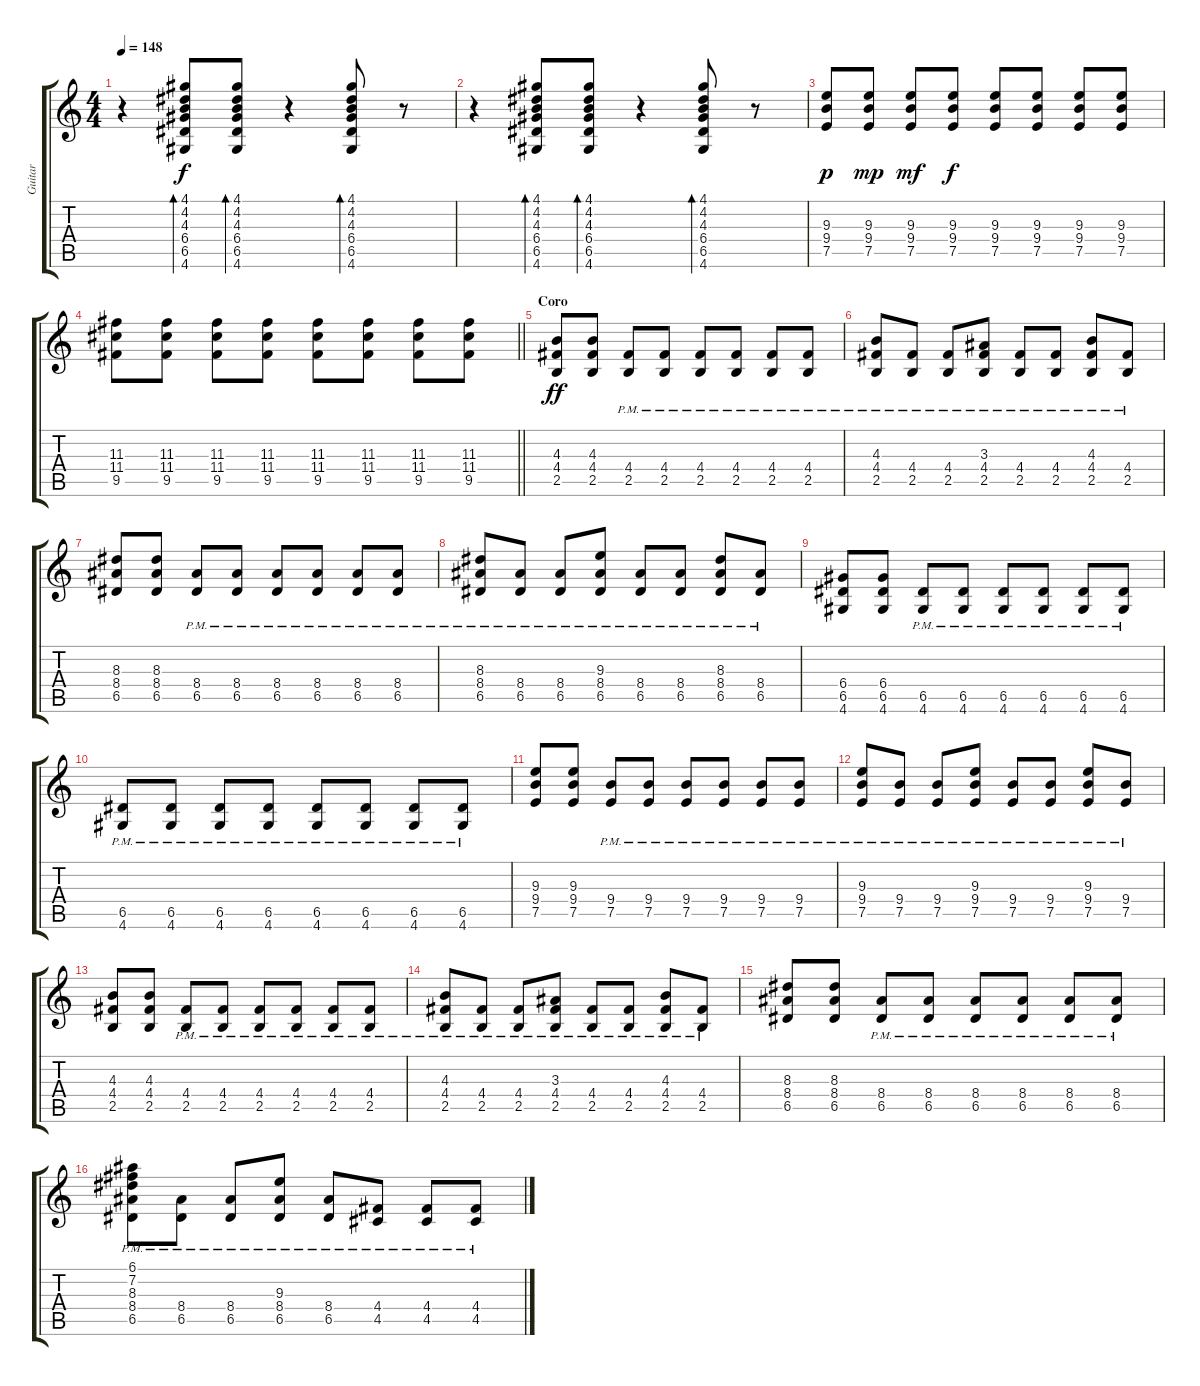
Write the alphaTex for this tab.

\track ("Guitar" "Guitar") {instrument overdrivenguitar}
\staff {score tabs}
\tuning (E4 B3 G3 D3 A2 E2) {hide}
\ts (4 4)
\tempo 148
\clef g2
\ks c
r.4{dy f} (4.1 4.2 4.3 6.4 6.5 4.6).8{bd 30} (4.1 4.2 4.3 6.4 6.5 4.6).8{bd 30} r.4 (4.1 4.2 4.3 6.4 6.5 4.6).8{bd 30} r.8 |
r.4 (4.1 4.2 4.3 6.4 6.5 4.6).8{bd 30} (4.1 4.2 4.3 6.4 6.5 4.6).8{bd 30} r.4 (4.1 4.2 4.3 6.4 6.5 4.6).8{bd 30} r.8 |
(9.3 9.4 7.5).8{dy p} (9.3 9.4 7.5).8{dy mp} (9.3 9.4 7.5).8{dy mf} (9.3 9.4 7.5).8{dy f} (9.3 9.4 7.5).8 (9.3 9.4 7.5).8 (9.3 9.4 7.5).8 (9.3 9.4 7.5).8 |
\barLineRight lightlight
(11.3 11.4 9.5).8 (11.3 11.4 9.5).8 (11.3 11.4 9.5).8 (11.3 11.4 9.5).8 (11.3 11.4 9.5).8 (11.3 11.4 9.5).8 (11.3 11.4 9.5).8 (11.3 11.4 9.5).8 |
\section ("" "Coro")
(4.3 4.4 2.5).8{dy ff instrument overdrivenguitar} (4.3 4.4 2.5).8 (4.4{pm} 2.5{pm}).8 (4.4{pm} 2.5{pm}).8 (4.4{pm} 2.5{pm}).8 (4.4{pm} 2.5{pm}).8 (4.4{pm} 2.5{pm}).8 (4.4{pm} 2.5{pm}).8 |
(4.3 4.4{pm} 2.5{pm}).8 (4.4{pm} 2.5{pm}).8 (4.4{pm} 2.5{pm}).8 (3.3 4.4{pm} 2.5{pm}).8 (4.4{pm} 2.5{pm}).8 (4.4{pm} 2.5{pm}).8 (4.3 4.4{pm} 2.5{pm}).8 (4.4{pm} 2.5{pm}).8 |
(8.3 8.4 6.5).8 (8.3 8.4 6.5).8 (8.4{pm} 6.5{pm}).8 (8.4{pm} 6.5{pm}).8 (8.4{pm} 6.5{pm}).8 (8.4{pm} 6.5{pm}).8 (8.4{pm} 6.5{pm}).8 (8.4{pm} 6.5{pm}).8 |
(8.3 8.4{pm} 6.5{pm}).8 (8.4{pm} 6.5{pm}).8 (8.4{pm} 6.5{pm}).8 (9.3 8.4{pm} 6.5{pm}).8 (8.4{pm} 6.5{pm}).8 (8.4{pm} 6.5{pm}).8 (8.3 8.4{pm} 6.5{pm}).8 (8.4{pm} 6.5{pm}).8 |
(6.4 6.5 4.6).8 (6.4 6.5 4.6).8 (6.5{pm} 4.6{pm}).8 (6.5{pm} 4.6{pm}).8 (6.5{pm} 4.6{pm}).8 (6.5{pm} 4.6{pm}).8 (6.5{pm} 4.6{pm}).8 (6.5{pm} 4.6{pm}).8 |
(6.5{pm} 4.6{pm}).8 (6.5{pm} 4.6{pm}).8 (6.5{pm} 4.6{pm}).8 (6.5{pm} 4.6{pm}).8 (6.5{pm} 4.6{pm}).8 (6.5{pm} 4.6{pm}).8 (6.5{pm} 4.6{pm}).8 (6.5{pm} 4.6{pm}).8 |
(9.3 9.4 7.5).8 (9.3 9.4 7.5).8 (9.4{pm} 7.5{pm}).8 (9.4{pm} 7.5{pm}).8 (9.4{pm} 7.5{pm}).8 (9.4{pm} 7.5{pm}).8 (9.4{pm} 7.5{pm}).8 (9.4{pm} 7.5{pm}).8 |
(9.3 9.4{pm} 7.5{pm}).8 (9.4{pm} 7.5{pm}).8 (9.4{pm} 7.5{pm}).8 (9.3 9.4{pm} 7.5{pm}).8 (9.4{pm} 7.5{pm}).8 (9.4{pm} 7.5{pm}).8 (9.3 9.4{pm} 7.5{pm}).8 (9.4{pm} 7.5{pm}).8 |
(4.3 4.4 2.5).8 (4.3 4.4 2.5).8 (4.4{pm} 2.5{pm}).8 (4.4{pm} 2.5{pm}).8 (4.4{pm} 2.5{pm}).8 (4.4{pm} 2.5{pm}).8 (4.4{pm} 2.5{pm}).8 (4.4{pm} 2.5{pm}).8 |
(4.3 4.4{pm} 2.5{pm}).8 (4.4{pm} 2.5{pm}).8 (4.4{pm} 2.5{pm}).8 (3.3 4.4{pm} 2.5{pm}).8 (4.4{pm} 2.5{pm}).8 (4.4{pm} 2.5{pm}).8 (4.3 4.4{pm} 2.5{pm}).8 (4.4{pm} 2.5{pm}).8 |
(8.3 8.4 6.5).8 (8.3 8.4 6.5).8 (8.4{pm} 6.5{pm}).8 (8.4{pm} 6.5{pm}).8 (8.4{pm} 6.5{pm}).8 (8.4{pm} 6.5{pm}).8 (8.4{pm} 6.5{pm}).8 (8.4{pm} 6.5{pm}).8 |
(6.1 7.2 8.3 8.4{pm} 6.5{pm}).8 (8.4{pm} 6.5{pm}).8 (8.4{pm} 6.5{pm}).8 (9.3 8.4{pm} 6.5{pm}).8 (8.4{pm} 6.5{pm}).8 (4.4{pm} 4.5{pm}).8 (4.4{pm} 4.5{pm}).8 (4.4{pm} 4.5{pm}).8
